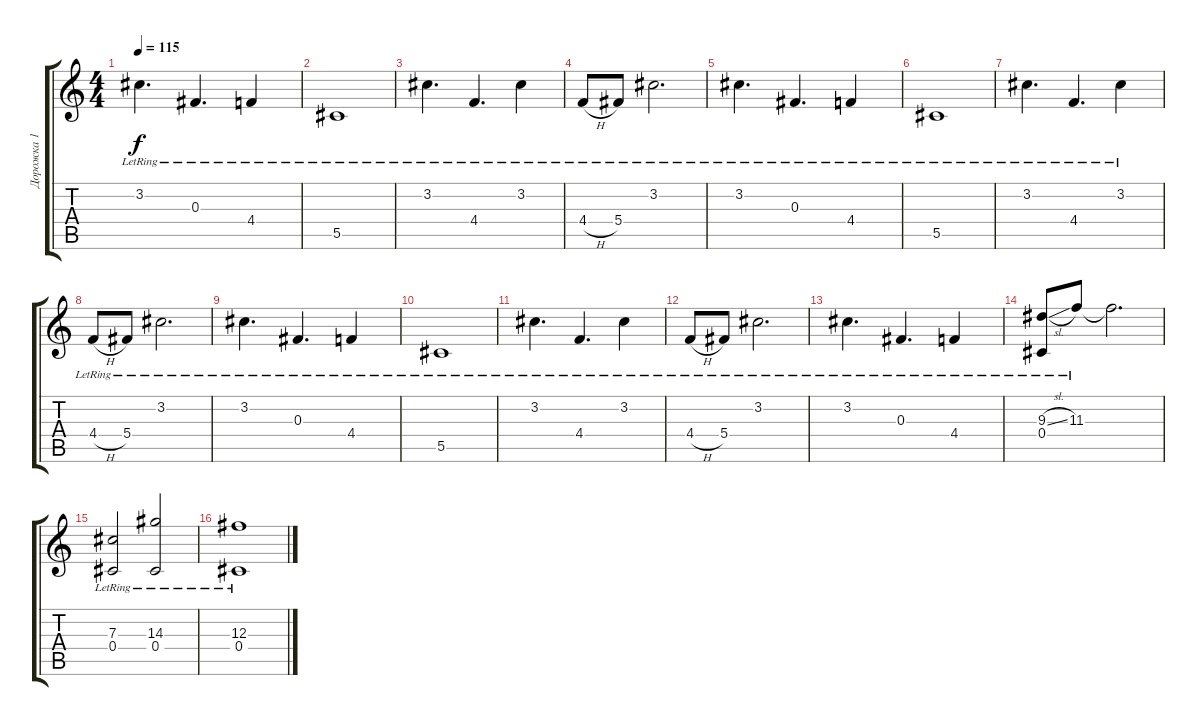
\track ("Дорожка 1" "Дорожка 1") {instrument electricguitarjazz}
\staff {score tabs}
\tuning (Eb4 Bb3 Gb3 Db3 Ab2 Db2) {hide}
\ts (4 4)
\tempo 115
\clef g2
\ks c
3.2{lr}.4{d dy f} 0.3{lr}.4{d} 4.4{lr}.4 |
5.5{lr}.1 |
3.2{lr}.4{d} 4.4{lr}.4{d} 3.2{lr}.4 |
4.4{h lr}.8 5.4{lr}.8 3.2{lr}.2{d} |
3.2{lr}.4{d} 0.3{lr}.4{d} 4.4{lr}.4 |
5.5{lr}.1 |
3.2{lr}.4{d} 4.4{lr}.4{d} 3.2{lr}.4 |
4.4{h lr}.8 5.4{lr}.8 3.2{lr}.2{d} |
3.2{lr}.4{d} 0.3{lr}.4{d} 4.4{lr}.4 |
5.5{lr}.1 |
3.2{lr}.4{d} 4.4{lr}.4{d} 3.2{lr}.4 |
4.4{h lr}.8 5.4{lr}.8 3.2{lr}.2{d} |
3.2{lr}.4{d} 0.3{lr}.4{d} 4.4{lr}.4 |
(9.3{sl lr} 0.4{lr}).8 11.3{lr}.8 11.3{t}.2{d} |
(7.3{lr} 0.4{lr}).2 (14.3{lr} 0.4{lr}).2 |
(12.3{lr} 0.4{lr}).1
